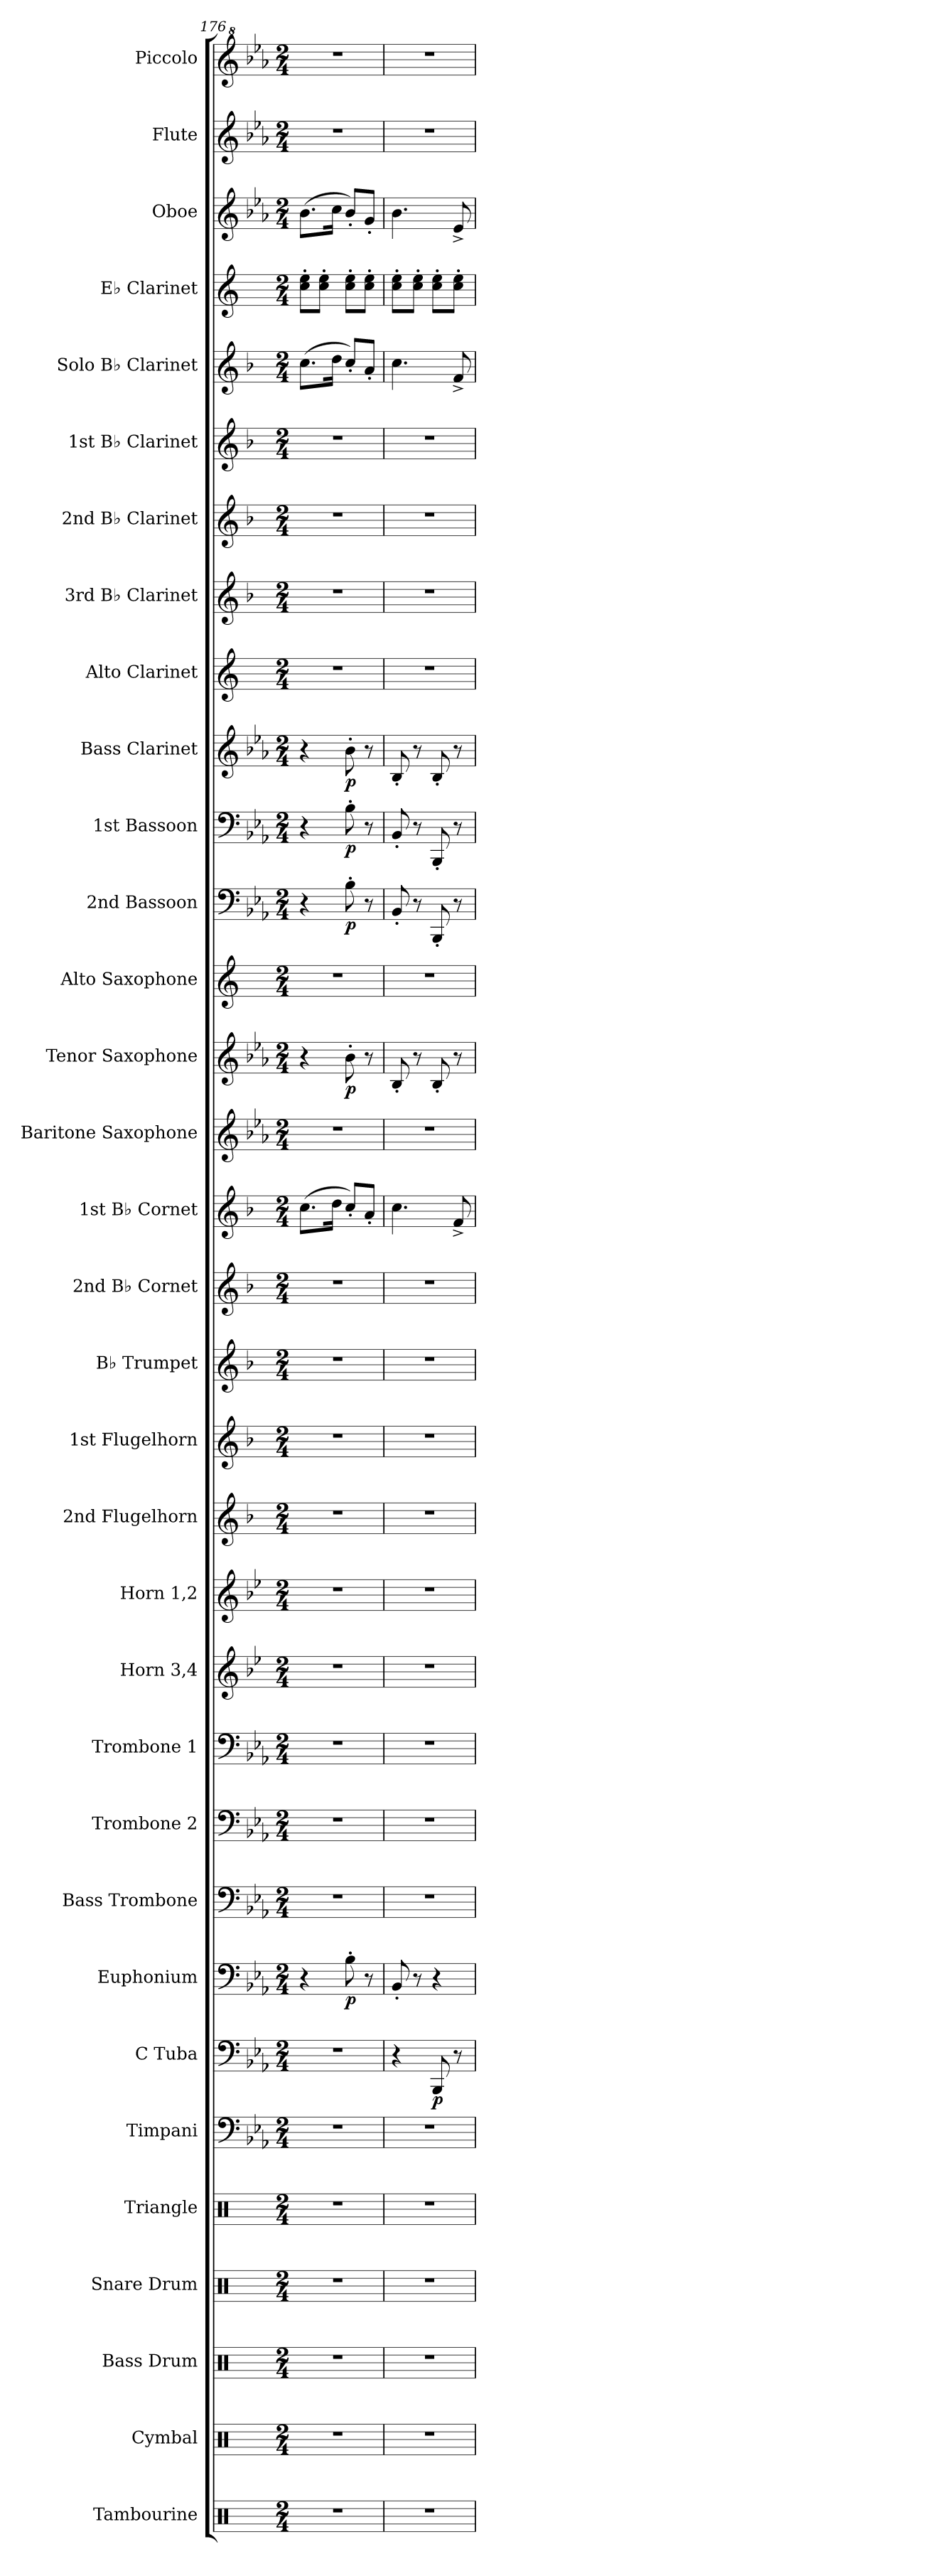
**kern	**kern	**kern	**kern	**kern	**kern	**kern	**dynam	**kern	**dynam	**kern	**kern	**kern	**kern	**kern	**kern	**kern	**kern	**kern	**kern	**kern	**kern	**dynam	**kern	**kern	**dynam	**kern	**dynam	**kern	**dynam	**kern	**kern	**kern	**kern	**kern	**kern	**kern	**kern	**kern
*part33	*part32	*part31	*part30	*part29	*part28	*part27	*part27	*part26	*part26	*part25	*part24	*part23	*part22	*part21	*part20	*part19	*part18	*part17	*part16	*part15	*part14	*part14	*part13	*part12	*part12	*part11	*part11	*part10	*part10	*part9	*part8	*part7	*part6	*part5	*part4	*part3	*part2	*part1
*staff33	*staff32	*staff31	*staff30	*staff29	*staff28	*staff27	*staff27	*staff26	*staff26	*staff25	*staff24	*staff23	*staff22	*staff21	*staff20	*staff19	*staff18	*staff17	*staff16	*staff15	*staff14	*staff14	*staff13	*staff12	*staff12	*staff11	*staff11	*staff10	*staff10	*staff9	*staff8	*staff7	*staff6	*staff5	*staff4	*staff3	*staff2	*staff1
*I"Tambourine	*I"Cymbal	*I"Bass Drum	*I"Snare Drum	*I"Triangle	*I"Timpani	*I"C Tuba	*	*I"Euphonium	*	*I"Bass Trombone	*I"Trombone 2	*I"Trombone 1	*I"Horn 3,4	*I"Horn 1,2	*I"2nd Flugelhorn	*I"1st Flugelhorn	*I"B♭ Trumpet	*I"2nd B♭ Cornet	*I"1st B♭ Cornet	*I"Baritone Saxophone	*I"Tenor Saxophone	*	*I"Alto Saxophone	*I"2nd Bassoon	*	*I"1st Bassoon	*	*I"Bass Clarinet	*	*I"Alto Clarinet	*I"3rd B♭ Clarinet	*I"2nd B♭ Clarinet	*I"1st B♭ Clarinet	*I"Solo B♭ Clarinet	*I"E♭ Clarinet	*I"Oboe	*I"Flute	*I"Piccolo
*I'Tamb.	*I'Cym.	*I'B. Dr.	*I'Sn. Dr.	*I'Trgl.	*I'Timp.	*I'C Tu.	*	*I'Eu.	*	*I'B. Trb.	*I'Trb. 2	*I'Trb. 1	*I'Hn. 3,4	*I'Hn. 1,2	*I'2nd Flghn.	*I'1st Flghn.	*I'B♭ Tpt.	*I'2nd B♭ Cnt.	*I'1st B♭ Cnt.	*I'Bar. Sax.	*I'T. Sax.	*	*I'A. Sax.	*I'2nd Bsn.	*	*I'1st Bsn.	*	*I'B. Cl.	*	*I'A. Cl.	*I'3rd B♭ Cl.	*I'2nd B♭ Cl.	*I'1st B♭ Cl.	*I'Solo B♭ Cl.	*I'E♭ Cl.	*I'Ob.	*I'Fl.	*I'Picc.
*clefX	*clefX	*clefX	*clefX	*clefX	*clefF4	*clefF4	*	*clefF4	*	*clefF4	*clefF4	*clefF4	*clefG2	*clefG2	*clefG2	*clefG2	*clefG2	*clefG2	*clefG2	*clefG2	*clefG2	*	*clefG2	*clefF4	*	*clefF4	*	*clefG2	*	*clefG2	*clefG2	*clefG2	*clefG2	*clefG2	*clefG2	*clefG2	*clefG2	*clefG^2
*	*	*	*	*	*	*	*	*	*	*	*	*	*ITrd4c7	*ITrd4c7	*ITrd1c2	*ITrd1c2	*ITrd1c2	*ITrd1c2	*ITrd1c2	*ITrd12c21	*ITrd8c14	*	*ITrd5c9	*	*	*	*	*ITrd8c14	*	*ITrd5c9	*ITrd1c2	*ITrd1c2	*ITrd1c2	*ITrd1c2	*ITrd-2c-3	*	*	*ITrd-7c-12
*k[]	*k[]	*k[]	*k[]	*k[]	*k[b-e-a-]	*k[b-e-a-]	*	*k[b-e-a-]	*	*k[b-e-a-]	*k[b-e-a-]	*k[b-e-a-]	*k[b-e-a-]	*k[b-e-a-]	*k[b-e-a-]	*k[b-e-a-]	*k[b-e-a-]	*k[b-e-a-]	*k[b-e-a-]	*k[b-e-a-]	*k[b-e-a-]	*	*k[b-e-a-]	*k[b-e-a-]	*	*k[b-e-a-]	*	*k[b-e-a-]	*	*k[b-e-a-]	*k[b-e-a-]	*k[b-e-a-]	*k[b-e-a-]	*k[b-e-a-]	*k[b-e-a-]	*k[b-e-a-]	*k[b-e-a-]	*k[b-e-a-]
*C:	*C:	*C:	*C:	*C:	*E-:	*E-:	*	*E-:	*	*E-:	*E-:	*E-:	*E-:	*E-:	*E-:	*E-:	*E-:	*E-:	*E-:	*E-:	*E-:	*	*E-:	*E-:	*	*E-:	*	*E-:	*	*E-:	*E-:	*E-:	*E-:	*E-:	*E-:	*E-:	*E-:	*E-:
*M2/4	*M2/4	*M2/4	*M2/4	*M2/4	*M2/4	*M2/4	*	*M2/4	*	*M2/4	*M2/4	*M2/4	*M2/4	*M2/4	*M2/4	*M2/4	*M2/4	*M2/4	*M2/4	*M2/4	*M2/4	*	*M2/4	*M2/4	*	*M2/4	*	*M2/4	*	*M2/4	*M2/4	*M2/4	*M2/4	*M2/4	*M2/4	*M2/4	*M2/4	*M2/4
=176	=176	=176	=176	=176	=176	=176	=176	=176	=176	=176	=176	=176	=176	=176	=176	=176	=176	=176	=176	=176	=176	=176	=176	=176	=176	=176	=176	=176	=176	=176	=176	=176	=176	=176	=176	=176	=176	=176
2r	2r	2r	2r	2r	2r	2r	.	4r	.	2r	2r	2r	2r	2r	2r	2r	2r	2r	(8.b-\L	2r	4r	.	2r	4r	.	4r	.	4r	.	2r	2r	2r	2r	(8.b-\L	8ee-\' 8gg\'L	(8.b-\L	2r	2r
.	.	.	.	.	.	.	.	.	.	.	.	.	.	.	.	.	.	.	.	.	.	.	.	.	.	.	.	.	.	.	.	.	.	.	8ee-\' 8gg\'J	.	.	.
.	.	.	.	.	.	.	.	.	.	.	.	.	.	.	.	.	.	.	16cc\Jk	.	.	.	.	.	.	.	.	.	.	.	.	.	.	16cc\Jk	.	16cc\Jk	.	.
!	!	!	!	!	!	!	!	!	!LO:DY:b	!	!	!	!	!	!	!	!	!	!	!	!	!LO:DY:b	!	!	!LO:DY:b	!	!LO:DY:b	!	!LO:DY:b	!	!	!	!	!	!	!	!	!
.	.	.	.	.	.	.	.	8B-'\	p	.	.	.	.	.	.	.	.	.	8b-'/L)	.	8B-'\	p	.	8B-'\	p	8B-'\	p	8B-'\	p	.	.	.	.	8b-'/L)	8ee-\' 8gg\'L	8b-'/L)	.	.
.	.	.	.	.	.	.	.	8r	.	.	.	.	.	.	.	.	.	.	8g'/J	.	8r	.	.	8r	.	8r	.	8r	.	.	.	.	.	8g'/J	8ee-\' 8gg\'J	8g'/J	.	.
=177	=177	=177	=177	=177	=177	=177	=177	=177	=177	=177	=177	=177	=177	=177	=177	=177	=177	=177	=177	=177	=177	=177	=177	=177	=177	=177	=177	=177	=177	=177	=177	=177	=177	=177	=177	=177	=177	=177
2r	2r	2r	2r	2r	2r	4r	.	8BB-'/	.	2r	2r	2r	2r	2r	2r	2r	2r	2r	4.b-\	2r	8BB-'/	.	2r	8BB-'/	.	8BB-'/	.	8BB-'/	.	2r	2r	2r	2r	4.b-\	8ee-\' 8gg\'L	4.b-\	2r	2r
.	.	.	.	.	.	.	.	8r	.	.	.	.	.	.	.	.	.	.	.	.	8r	.	.	8r	.	8r	.	8r	.	.	.	.	.	.	8ee-\' 8gg\'J	.	.	.
!	!	!	!	!	!	!	!LO:DY:b	!	!	!	!	!	!	!	!	!	!	!	!	!	!	!	!	!	!	!	!	!	!	!	!	!	!	!	!	!	!	!
.	.	.	.	.	.	8BBB-/	p	4r	.	.	.	.	.	.	.	.	.	.	.	.	8BB-'/	.	.	8BBB-'/	.	8BBB-'/	.	8BB-'/	.	.	.	.	.	.	8ee-\' 8gg\'L	.	.	.
.	.	.	.	.	.	8r	.	.	.	.	.	.	.	.	.	.	.	.	8e-^/	.	8r	.	.	8r	.	8r	.	8r	.	.	.	.	.	8e-^/	8ee-\' 8gg\'J	8e-^/	.	.
=	=	=	=	=	=	=	=	=	=	=	=	=	=	=	=	=	=	=	=	=	=	=	=	=	=	=	=	=	=	=	=	=	=	=	=	=	=	=
*-	*-	*-	*-	*-	*-	*-	*-	*-	*-	*-	*-	*-	*-	*-	*-	*-	*-	*-	*-	*-	*-	*-	*-	*-	*-	*-	*-	*-	*-	*-	*-	*-	*-	*-	*-	*-	*-	*-
